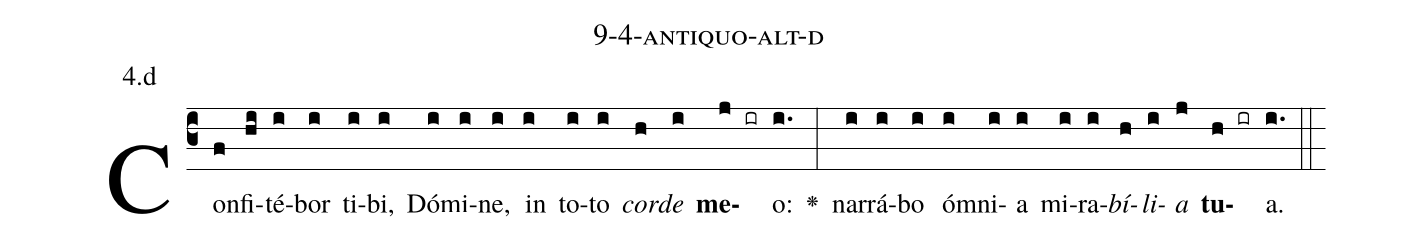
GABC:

name: 9-4-antiquo-alt-d;
annotation: 4.d;
%%
(c3)Con(f)fi(hi)té(i)bor(i) ti(i)bi,(i) Dó(i)mi(i)ne,(i) in(i) to(i)to(i) <i>cor</i>(h)<i>de</i>(i) <b>me</b>(j ir)o:(i.) <v>\greheightstar</v>(:) nar(i)rá(i)bo(i) óm(i)ni(i)a(i) mi(i)ra(i)<i>bí</i>(h)<i>li</i>(i)<i>a</i>(j) <b>tu</b>(h ir)a.(i.) (::)


%E(i) u(h) o(i) u(j) a(h) e.(i.) (::)
